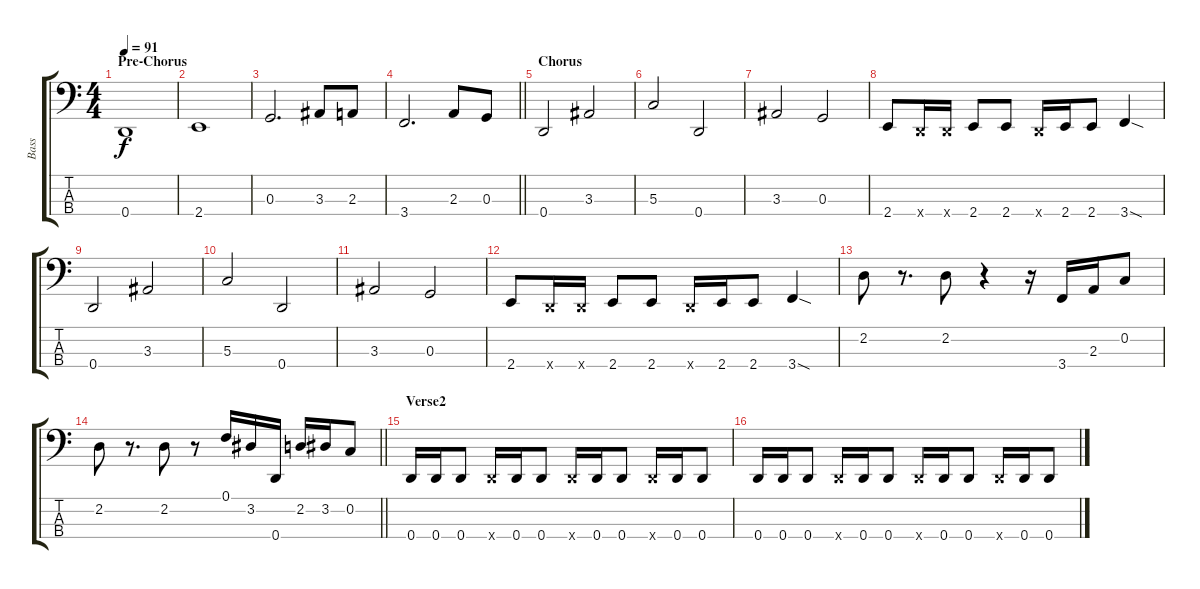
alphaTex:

\track ("Bass" "Bass") {instrument electricbassfinger}
\staff {score tabs}
\tuning (F2 C2 G1 D1) {hide}
\ts (4 4)
\section ("" "Pre-Chorus")
\tempo 91
\clef f4
\ks c
0.4.1{dy f volume 16} |
2.4.1 |
0.3.2{d} 3.3.8 2.3.8 |
\barLineRight lightlight
3.4.2{d} 2.3.8 0.3.8 |
\section ("" "Chorus")
0.4.2 3.3.2 |
5.3.2 0.4.2 |
3.3.2 0.3.2 |
2.4.8 0.4{x}.16 0.4{x}.16 2.4.8 2.4.8 0.4{x}.16 2.4.16 2.4.8 3.4{sod}.4 |
0.4.2 3.3.2 |
5.3.2 0.4.2 |
3.3.2 0.3.2 |
2.4.8 0.4{x}.16 0.4{x}.16 2.4.8 2.4.8 0.4{x}.16 2.4.16 2.4.8 3.4{sod}.4 |
2.2.8 r.8{d} 2.2.8 r.4 r.16 3.4.16 2.3.16 0.2.8 |
\barLineRight lightlight
2.2.8 r.8{d} 2.2.8 r.8 0.1.16 3.2.16 0.4.16 2.2.16 3.2.16 0.2.8 |
\section ("" "Verse2")
0.4.16{volume 5} 0.4.16 0.4.8 0.4{x}.16 0.4.16 0.4.8 0.4{x}.16 0.4.16 0.4.8 0.4{x}.16 0.4.16 0.4.8 |
0.4.16{volume 5} 0.4.16 0.4.8 0.4{x}.16 0.4.16 0.4.8 0.4{x}.16 0.4.16 0.4.8 0.4{x}.16 0.4.16 0.4.8
